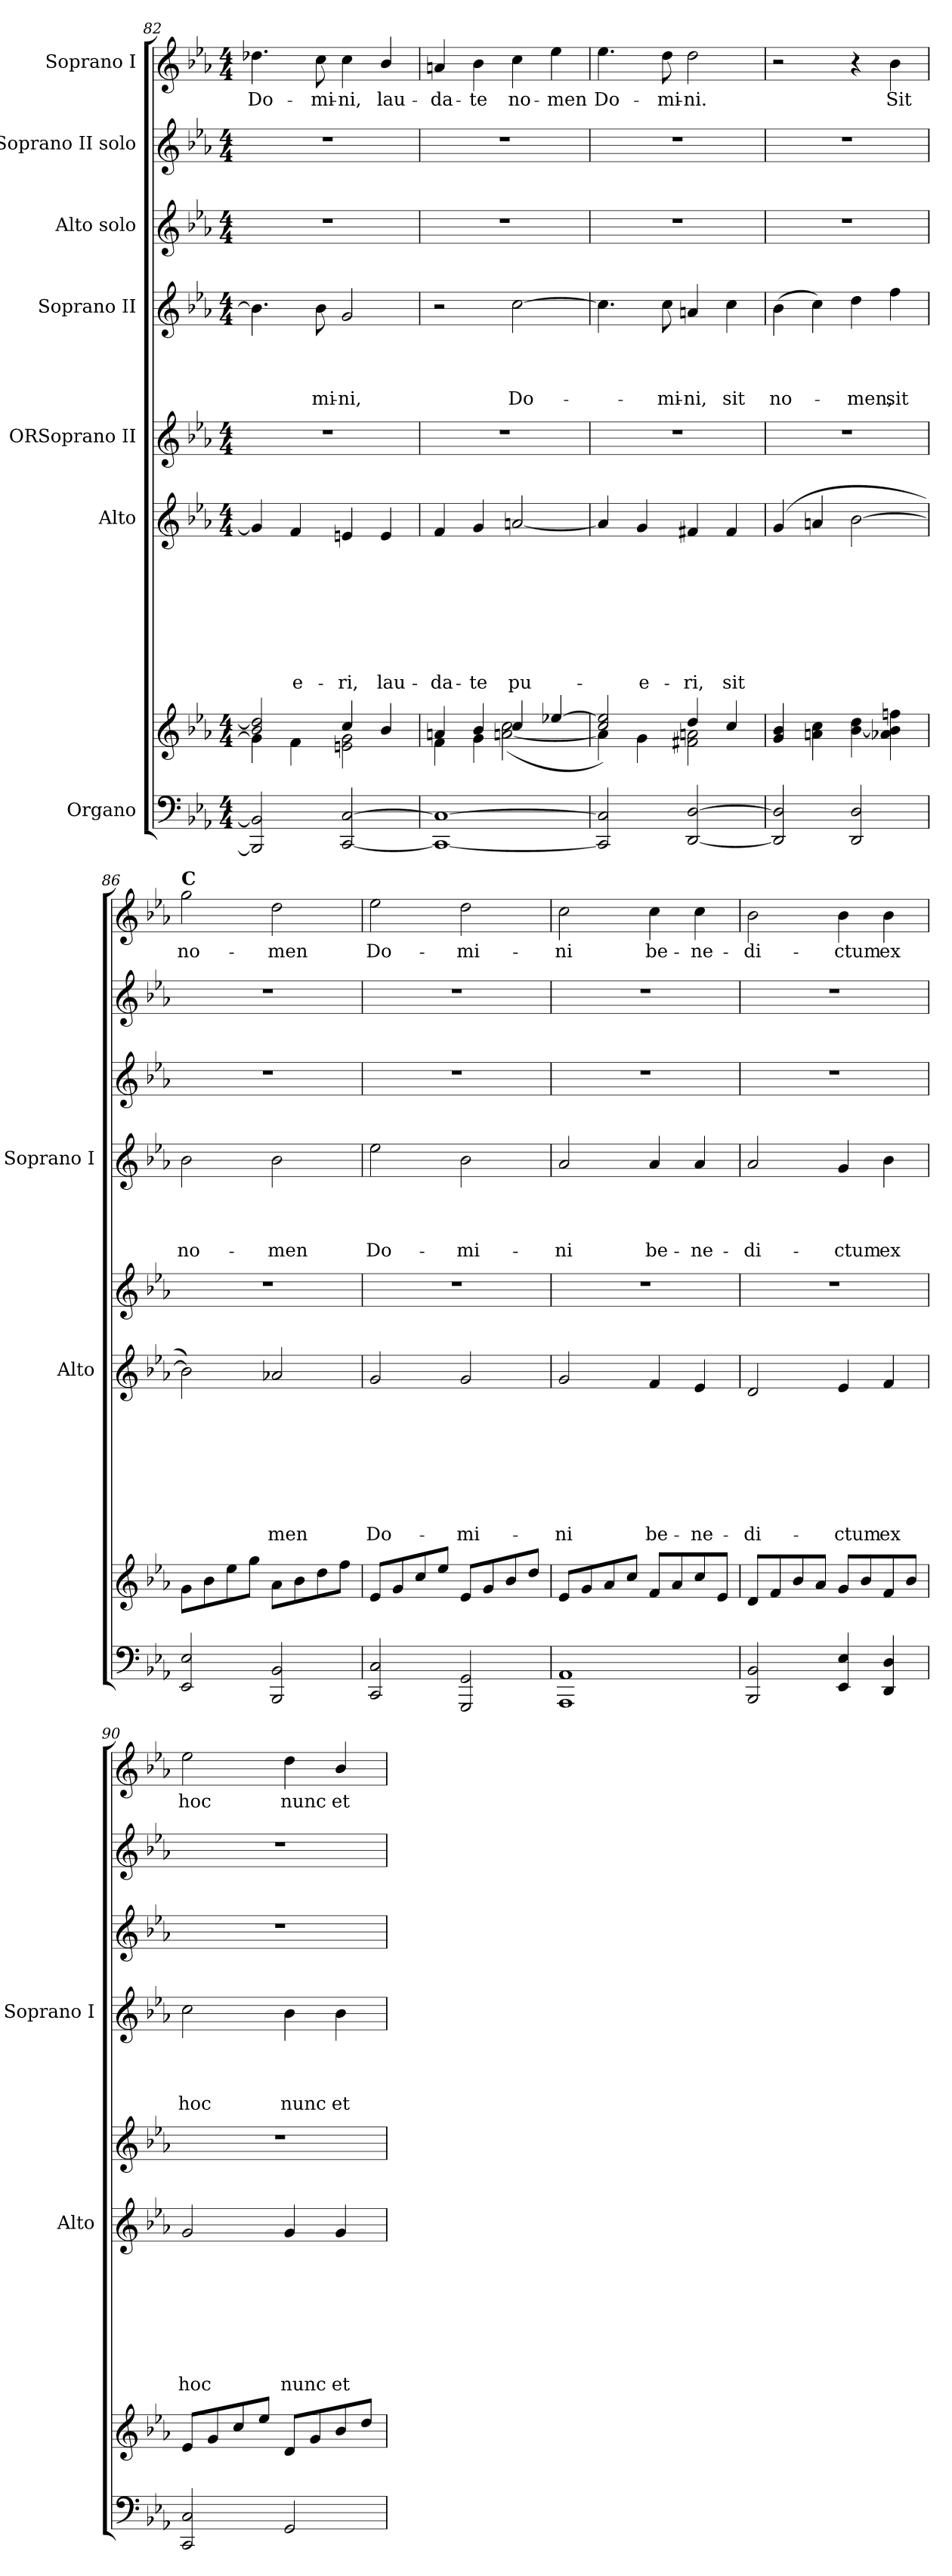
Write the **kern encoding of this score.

**kern	**kern	**kern	**text	**text	**text	**text	**text	**text	**text	**text	**kern	**kern	**text	**text	**text	**text	**kern	**kern	**kern	**text
*part7	*part7	*part6	*part6	*part6	*part6	*part6	*part6	*part6	*part6	*part6	*part5	*part4	*part4	*part4	*part4	*part4	*part3	*part2	*part1	*part1
*staff8	*staff7	*staff6	*staff6	*staff6	*staff6	*staff6	*staff6	*staff6	*staff6	*staff6	*staff5	*staff4	*staff4	*staff4	*staff4	*staff4	*staff3	*staff2	*staff1	*staff1
*I"Organo	*	*I"Alto	*	*	*	*	*	*	*	*	*I"ORSoprano II	*I"Soprano II	*	*	*	*	*I"Alto solo	*I"Soprano II solo	*I"Soprano I	*
*	*	*I'Alto	*	*	*	*	*	*	*	*	*	*I'Soprano I	*	*	*	*	*	*	*	*
*clefF4	*clefG2	*clefG2	*	*	*	*	*	*	*	*	*clefG2	*clefG2	*	*	*	*	*clefG2	*clefG2	*clefG2	*
*k[b-e-a-]	*k[b-e-a-]	*k[b-e-a-]	*	*	*	*	*	*	*	*	*k[b-e-a-]	*k[b-e-a-]	*	*	*	*	*k[b-e-a-]	*k[b-e-a-]	*k[b-e-a-]	*
*E-:	*E-:	*E-:	*	*	*	*	*	*	*	*	*E-:	*E-:	*	*	*	*	*E-:	*E-:	*E-:	*
*M4/4	*M4/4	*M4/4	*	*	*	*	*	*	*	*	*M4/4	*M4/4	*	*	*	*	*M4/4	*M4/4	*M4/4	*
=82	=82	=82	=82	=82	=82	=82	=82	=82	=82	=82	=82	=82	=82	=82	=82	=82	=82	=82	=82	=82
*	*^	*	*	*	*	*	*	*	*	*	*	*	*	*	*	*	*	*	*	*
!	!	!	!	!	!	!	!	!	!	!	!	!	!	!	!	!	!	!	!	!	!LO:LY:b
2BBB-/] 2BB-/]	2b-/ 2dd-/]	4g\]	4g/]	.	.	.	.	.	.	.	.	1r	4.b-\]	.	.	.	.	1r	1r	4.dd-X\	Do-
!	!	!	!	!	!	!	!	!	!	!	!LO:LY:b	!	!	!	!	!	!	!	!	!	!
.	.	4f\	4f/	.	.	.	.	.	.	.	-e-	.	.	.	.	.	.	.	.	.	.
!	!	!	!	!	!	!	!	!	!	!	!	!	!	!	!	!	!LO:LY:b	!	!	!	!LO:LY:b
.	.	.	.	.	.	.	.	.	.	.	.	.	8b-\	.	.	.	-mi-	.	.	8cc\	-mi-
!	!	!	!	!	!	!	!	!	!	!	!LO:LY:b	!	!	!	!	!	!LO:LY:b	!	!	!	!LO:LY:b
[<2CC/ [>2C/	4cc/	2en\ 2g\	4en/	.	.	.	.	.	.	.	-ri,	.	2g/	.	.	.	-ni,	.	.	4cc\	-ni,
!	!	!	!	!	!	!	!	!	!	!	!LO:LY:b	!	!	!	!	!	!	!	!	!	!LO:LY:b
.	4b-/	.	4e/	.	.	.	.	.	.	.	lau-	.	.	.	.	.	.	.	.	4b-/	lau-
=83	=83	=83	=83	=83	=83	=83	=83	=83	=83	=83	=83	=83	=83	=83	=83	=83	=83	=83	=83	=83	=83
!	!	!	!	!	!	!	!	!	!	!	!LO:LY:b	!	!	!	!	!	!	!	!	!	!LO:LY:b
1CC_ 1C_	4an/	4f\	4f/	.	.	.	.	.	.	.	-da-	1r	2r	.	.	.	.	1r	1r	4an/	-da-
!	!	!	!	!	!	!	!	!	!	!	!LO:LY:b	!	!	!	!	!	!	!	!	!	!LO:LY:b
.	4b-/	4g\	4g/	.	.	.	.	.	.	.	-te	.	.	.	.	.	.	.	.	4b-\	-te
!	!	!	!	!	!	!	!	!	!	!	!LO:LY:b	!	!	!	!	!	!LO:LY:b	!	!	!	!LO:LY:b
.	4cc/	([<2an\ 2cc\	[<2an/	.	.	.	.	.	.	.	pu-	.	[>2cc\	.	.	.	Do-	.	.	4cc\	no-
!	!	!	!	!	!	!	!	!	!	!	!	!	!	!	!	!	!	!	!	!	!LO:LY:b:rj
.	[>4ee-X/	.	.	.	.	.	.	.	.	.	.	.	.	.	.	.	.	.	.	4ee-\	-men
=84	=84	=84	=84	=84	=84	=84	=84	=84	=84	=84	=84	=84	=84	=84	=84	=84	=84	=84	=84	=84	=84
!	!	!	!	!	!	!	!	!	!	!	!	!	!	!	!	!	!	!	!	!	!LO:LY:b
2CC/] 2C/]	2cc/ 2ee-/])	4a\]	4a/]	.	.	.	.	.	.	.	.	1r	4.cc\]	.	.	.	.	1r	1r	4.ee-\	Do-
!	!	!	!	!	!	!	!	!	!	!	!LO:LY:b	!	!	!	!	!	!	!	!	!	!
.	.	4g\	4g/	.	.	.	.	.	.	.	-e-	.	.	.	.	.	.	.	.	.	.
!	!	!	!	!	!	!	!	!	!	!	!	!	!	!	!	!	!LO:LY:b	!	!	!	!LO:LY:b
.	.	.	.	.	.	.	.	.	.	.	.	.	8cc\	.	.	.	-mi-	.	.	8dd\	-mi-
!	!	!	!	!	!	!	!	!	!	!	!LO:LY:b	!	!	!	!	!	!LO:LY:b	!	!	!	!LO:LY:b
[<2DD/ [>2D/	4dd/	2f#X\ 2an\	4f#X/	.	.	.	.	.	.	.	-ri,	.	4an/	.	.	.	-ni,	.	.	2dd\	-ni.
!	!	!	!	!	!	!	!	!	!	!	!LO:LY:b	!	!	!	!	!	!LO:LY:b	!	!	!	!
.	4cc/	.	4f#/	.	.	.	.	.	.	.	sit	.	4cc\	.	.	.	sit	.	.	.	.
*	*v	*v	*	*	*	*	*	*	*	*	*	*	*	*	*	*	*	*	*	*	*
=85	=85	=85	=85	=85	=85	=85	=85	=85	=85	=85	=85	=85	=85	=85	=85	=85	=85	=85	=85	=85
!	!	!	!	!	!	!	!	!	!	!	!	!	!	!	!	!LO:LY:b	!	!	!	!
2DD/] 2D/]	4g/ 4b-/	(4g/	.	.	.	.	.	.	.	.	1r	(>4b-\	.	.	.	no-	1r	1r	2r	.
.	4an\ 4cc\	4an/	.	.	.	.	.	.	.	.	.	4cc\)	.	.	.	.	.	.	.	.
!	!	!	!	!	!	!	!	!	!	!	!	!	!	!	!	!LO:LY:b	!	!	!	!
2DD/ 2D/	[<4b-\ 4dd\	[<2b-\	.	.	.	.	.	.	.	.	.	4dd\	.	.	.	-men,	.	.	4r	.
!	!	!	!	!	!	!	!	!	!	!	!	!	!	!	!	!LO:LY:b	!	!	!	!LO:LY:b
.	4a-X\ 4b-\] 4ffn\	.	.	.	.	.	.	.	.	.	.	4ff\	.	.	.	sit	.	.	4b-\	Sit
!!LO:LB:g=z
=86	=86	=86	=86	=86	=86	=86	=86	=86	=86	=86	=86	=86	=86	=86	=86	=86	=86	=86	=86	=86
!	!	!	!	!	!	!	!	!	!	!	!	!	!	!	!	!	!	!	!LO:TX:a:B:t=C	!
!	!	!	!	!	!	!	!	!	!	!	!	!	!	!	!	!LO:LY:b	!	!	!	!LO:LY:b
2EE-/ 2E-/	8g\L	2b-\])	.	.	.	.	.	.	.	.	1r	2b-\	.	.	.	no-	1r	1r	2gg\	no-
.	8b-\	.	.	.	.	.	.	.	.	.	.	.	.	.	.	.	.	.	.	.
.	8ee-\	.	.	.	.	.	.	.	.	.	.	.	.	.	.	.	.	.	.	.
.	8gg\J	.	.	.	.	.	.	.	.	.	.	.	.	.	.	.	.	.	.	.
!	!	!	!	!	!	!	!	!	!	!LO:LY:b	!	!	!	!	!	!LO:LY:b	!	!	!	!LO:LY:b
2BBB-/ 2BB-/	8a-\L	2a-X/	.	.	.	.	.	.	.	men	.	2b-\	.	.	.	-men	.	.	2dd\	-men
.	8b-\	.	.	.	.	.	.	.	.	.	.	.	.	.	.	.	.	.	.	.
.	8dd\	.	.	.	.	.	.	.	.	.	.	.	.	.	.	.	.	.	.	.
.	8ff\J	.	.	.	.	.	.	.	.	.	.	.	.	.	.	.	.	.	.	.
=87	=87	=87	=87	=87	=87	=87	=87	=87	=87	=87	=87	=87	=87	=87	=87	=87	=87	=87	=87	=87
!	!	!	!	!	!	!	!	!	!	!LO:LY:b	!	!	!	!	!	!LO:LY:b	!	!	!	!LO:LY:b
2CC/ 2C/	8e-/L	2g/	.	.	.	.	.	.	.	Do-	1r	2ee-\	.	.	.	Do-	1r	1r	2ee-\	Do-
.	8g/	.	.	.	.	.	.	.	.	.	.	.	.	.	.	.	.	.	.	.
.	8cc/	.	.	.	.	.	.	.	.	.	.	.	.	.	.	.	.	.	.	.
.	8ee-/J	.	.	.	.	.	.	.	.	.	.	.	.	.	.	.	.	.	.	.
!	!	!	!	!	!	!	!	!	!	!LO:LY:b	!	!	!	!	!	!LO:LY:b	!	!	!	!LO:LY:b
2GGG/ 2GG/	8e-/L	2g/	.	.	.	.	.	.	.	-mi-	.	2b-\	.	.	.	-mi-	.	.	2dd\	-mi-
.	8g/	.	.	.	.	.	.	.	.	.	.	.	.	.	.	.	.	.	.	.
.	8b-/	.	.	.	.	.	.	.	.	.	.	.	.	.	.	.	.	.	.	.
.	8dd/J	.	.	.	.	.	.	.	.	.	.	.	.	.	.	.	.	.	.	.
=88	=88	=88	=88	=88	=88	=88	=88	=88	=88	=88	=88	=88	=88	=88	=88	=88	=88	=88	=88	=88
!	!	!	!	!	!	!	!	!	!	!LO:LY:b	!	!	!	!	!	!LO:LY:b	!	!	!	!LO:LY:b
1AAA- 1AA-	8e-/L	2g/	.	.	.	.	.	.	.	-ni	1r	2a-/	.	.	.	-ni	1r	1r	2cc\	-ni
.	8g/	.	.	.	.	.	.	.	.	.	.	.	.	.	.	.	.	.	.	.
.	8a-/	.	.	.	.	.	.	.	.	.	.	.	.	.	.	.	.	.	.	.
.	8cc/J	.	.	.	.	.	.	.	.	.	.	.	.	.	.	.	.	.	.	.
!	!	!	!	!	!	!	!	!	!	!LO:LY:b	!	!	!	!	!	!LO:LY:b	!	!	!	!LO:LY:b
.	8f/L	4f/	.	.	.	.	.	.	.	be-	.	4a-/	.	.	.	be-	.	.	4cc\	be-
.	8a-/	.	.	.	.	.	.	.	.	.	.	.	.	.	.	.	.	.	.	.
!	!	!	!	!	!	!	!	!	!	!LO:LY:b	!	!	!	!	!	!LO:LY:b	!	!	!	!LO:LY:b
.	8cc/	4e-/	.	.	.	.	.	.	.	-ne-	.	4a-/	.	.	.	-ne-	.	.	4cc\	-ne-
.	8e-/J	.	.	.	.	.	.	.	.	.	.	.	.	.	.	.	.	.	.	.
=89	=89	=89	=89	=89	=89	=89	=89	=89	=89	=89	=89	=89	=89	=89	=89	=89	=89	=89	=89	=89
!	!	!	!	!	!	!	!	!	!	!LO:LY:b	!	!	!	!	!	!LO:LY:b	!	!	!	!LO:LY:b
2BBB-/ 2BB-/	8d/L	2d/	.	.	.	.	.	.	.	-di-	1r	2a-/	.	.	.	-di-	1r	1r	2b-\	-di-
.	8f/	.	.	.	.	.	.	.	.	.	.	.	.	.	.	.	.	.	.	.
.	8b-/	.	.	.	.	.	.	.	.	.	.	.	.	.	.	.	.	.	.	.
.	8a-/J	.	.	.	.	.	.	.	.	.	.	.	.	.	.	.	.	.	.	.
!	!	!	!	!	!	!	!	!	!	!LO:LY:b	!	!	!	!	!	!LO:LY:b	!	!	!	!LO:LY:b
4EE-/ 4E-/	8g/L	4e-/	.	.	.	.	.	.	.	-ctum	.	4g/	.	.	.	-ctum	.	.	4b-\	-ctum
.	8b-/	.	.	.	.	.	.	.	.	.	.	.	.	.	.	.	.	.	.	.
!	!	!	!	!	!	!	!	!	!	!LO:LY:b	!	!	!	!	!	!LO:LY:b	!	!	!	!LO:LY:b
4DD/ 4D/	8f/	4f/	.	.	.	.	.	.	.	ex	.	4b-\	.	.	.	ex	.	.	4b-\	ex
.	8b-/J	.	.	.	.	.	.	.	.	.	.	.	.	.	.	.	.	.	.	.
=90	=90	=90	=90	=90	=90	=90	=90	=90	=90	=90	=90	=90	=90	=90	=90	=90	=90	=90	=90	=90
!	!	!	!	!	!	!	!	!	!	!LO:LY:b	!	!	!	!	!	!LO:LY:b	!	!	!	!LO:LY:b
2CC/ 2C/	8e-/L	2g/	.	.	.	.	.	.	.	hoc	1r	2cc\	.	.	.	hoc	1r	1r	2ee-\	hoc
.	8g/	.	.	.	.	.	.	.	.	.	.	.	.	.	.	.	.	.	.	.
.	8cc/	.	.	.	.	.	.	.	.	.	.	.	.	.	.	.	.	.	.	.
.	8ee-/J	.	.	.	.	.	.	.	.	.	.	.	.	.	.	.	.	.	.	.
!	!	!	!	!	!	!	!	!	!	!LO:LY:b	!	!	!	!	!	!LO:LY:b	!	!	!	!LO:LY:b
2GG/	8d/L	4g/	.	.	.	.	.	.	.	nunc	.	4b-\	.	.	.	nunc	.	.	4dd\	nunc
.	8g/	.	.	.	.	.	.	.	.	.	.	.	.	.	.	.	.	.	.	.
!	!	!	!	!	!	!	!	!	!	!LO:LY:b	!	!	!	!	!	!LO:LY:b	!	!	!	!LO:LY:b
.	8b-/	4g/	.	.	.	.	.	.	.	et	.	4b-\	.	.	.	et	.	.	4b-/	et
.	8dd/J	.	.	.	.	.	.	.	.	.	.	.	.	.	.	.	.	.	.	.
=	=	=	=	=	=	=	=	=	=	=	=	=	=	=	=	=	=	=	=	=
*-	*-	*-	*-	*-	*-	*-	*-	*-	*-	*-	*-	*-	*-	*-	*-	*-	*-	*-	*-	*-
